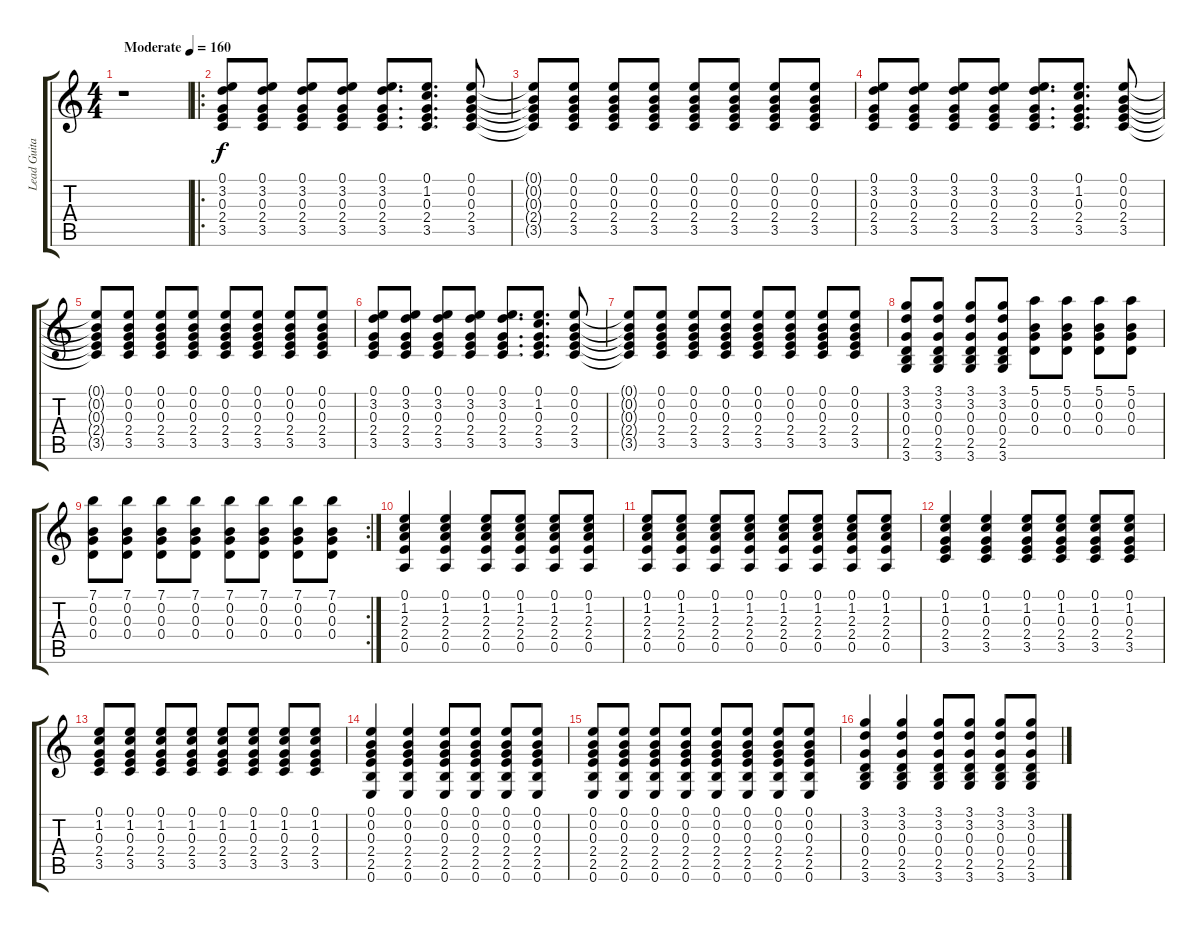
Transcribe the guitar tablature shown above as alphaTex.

\track ("Lead Guitar" "Lead Guita") {instrument acousticguitarsteel}
\staff {score tabs}
\tuning (E4 B3 G3 D3 A2 E2) {hide}
\ts (4 4)
\tempo (160 "Moderate")
\clef g2
\ks c
r.1{dy f instrument acousticguitarsteel} |
\ro
(0.1 3.2 0.3 2.4 3.5).8 (0.1 3.2 0.3 2.4 3.5).8 (0.1 3.2 0.3 2.4 3.5).8 (0.1 3.2 0.3 2.4 3.5).8 (0.1 3.2 0.3 2.4 3.5).8{d} (0.1 1.2 0.3 2.4 3.5).8{d} (0.1 0.2 0.3 2.4 3.5).8 |
(0.1{t} 0.2{t} 0.3{t} 2.4{t} 3.5{t}).8 (0.1 0.2 0.3 2.4 3.5).8 (0.1 0.2 0.3 2.4 3.5).8 (0.1 0.2 0.3 2.4 3.5).8 (0.1 0.2 0.3 2.4 3.5).8 (0.1 0.2 0.3 2.4 3.5).8 (0.1 0.2 0.3 2.4 3.5).8 (0.1 0.2 0.3 2.4 3.5).8 |
(0.1 3.2 0.3 2.4 3.5).8 (0.1 3.2 0.3 2.4 3.5).8 (0.1 3.2 0.3 2.4 3.5).8 (0.1 3.2 0.3 2.4 3.5).8 (0.1 3.2 0.3 2.4 3.5).8{d} (0.1 1.2 0.3 2.4 3.5).8{d} (0.1 0.2 0.3 2.4 3.5).8 |
(0.1{t} 0.2{t} 0.3{t} 2.4{t} 3.5{t}).8 (0.1 0.2 0.3 2.4 3.5).8 (0.1 0.2 0.3 2.4 3.5).8 (0.1 0.2 0.3 2.4 3.5).8 (0.1 0.2 0.3 2.4 3.5).8 (0.1 0.2 0.3 2.4 3.5).8 (0.1 0.2 0.3 2.4 3.5).8 (0.1 0.2 0.3 2.4 3.5).8 |
(0.1 3.2 0.3 2.4 3.5).8 (0.1 3.2 0.3 2.4 3.5).8 (0.1 3.2 0.3 2.4 3.5).8 (0.1 3.2 0.3 2.4 3.5).8 (0.1 3.2 0.3 2.4 3.5).8{d} (0.1 1.2 0.3 2.4 3.5).8{d} (0.1 0.2 0.3 2.4 3.5).8 |
(0.1{t} 0.2{t} 0.3{t} 2.4{t} 3.5{t}).8 (0.1 0.2 0.3 2.4 3.5).8 (0.1 0.2 0.3 2.4 3.5).8 (0.1 0.2 0.3 2.4 3.5).8 (0.1 0.2 0.3 2.4 3.5).8 (0.1 0.2 0.3 2.4 3.5).8 (0.1 0.2 0.3 2.4 3.5).8 (0.1 0.2 0.3 2.4 3.5).8 |
(3.1 3.2 0.3 0.4 2.5 3.6).8 (3.1 3.2 0.3 0.4 2.5 3.6).8 (3.1 3.2 0.3 0.4 2.5 3.6).8 (3.1 3.2 0.3 0.4 2.5 3.6).8 (5.1 0.2 0.3 0.4).8 (5.1 0.2 0.3 0.4).8 (5.1 0.2 0.3 0.4).8 (5.1 0.2 0.3 0.4).8 |
\rc 2
(7.1 0.2 0.3 0.4).8 (7.1 0.2 0.3 0.4).8 (7.1 0.2 0.3 0.4).8 (7.1 0.2 0.3 0.4).8 (7.1 0.2 0.3 0.4).8 (7.1 0.2 0.3 0.4).8 (7.1 0.2 0.3 0.4).8 (7.1 0.2 0.3 0.4).8 |
(0.1 1.2 2.3 2.4 0.5).4 (0.1 1.2 2.3 2.4 0.5).4 (0.1 1.2 2.3 2.4 0.5).8 (0.1 1.2 2.3 2.4 0.5).8 (0.1 1.2 2.3 2.4 0.5).8 (0.1 1.2 2.3 2.4 0.5).8 |
(0.1 1.2 2.3 2.4 0.5).8 (0.1 1.2 2.3 2.4 0.5).8 (0.1 1.2 2.3 2.4 0.5).8 (0.1 1.2 2.3 2.4 0.5).8 (0.1 1.2 2.3 2.4 0.5).8 (0.1 1.2 2.3 2.4 0.5).8 (0.1 1.2 2.3 2.4 0.5).8 (0.1 1.2 2.3 2.4 0.5).8 |
(0.1 1.2 0.3 2.4 3.5).4 (0.1 1.2 0.3 2.4 3.5).4 (0.1 1.2 0.3 2.4 3.5).8 (0.1 1.2 0.3 2.4 3.5).8 (0.1 1.2 0.3 2.4 3.5).8 (0.1 1.2 0.3 2.4 3.5).8 |
(0.1 1.2 0.3 2.4 3.5).8 (0.1 1.2 0.3 2.4 3.5).8 (0.1 1.2 0.3 2.4 3.5).8 (0.1 1.2 0.3 2.4 3.5).8 (0.1 1.2 0.3 2.4 3.5).8 (0.1 1.2 0.3 2.4 3.5).8 (0.1 1.2 0.3 2.4 3.5).8 (0.1 1.2 0.3 2.4 3.5).8 |
(0.1 0.2 0.3 2.4 2.5 0.6).4 (0.1 0.2 0.3 2.4 2.5 0.6).4 (0.1 0.2 0.3 2.4 2.5 0.6).8 (0.1 0.2 0.3 2.4 2.5 0.6).8 (0.1 0.2 0.3 2.4 2.5 0.6).8 (0.1 0.2 0.3 2.4 2.5 0.6).8 |
(0.1 0.2 0.3 2.4 2.5 0.6).8 (0.1 0.2 0.3 2.4 2.5 0.6).8 (0.1 0.2 0.3 2.4 2.5 0.6).8 (0.1 0.2 0.3 2.4 2.5 0.6).8 (0.1 0.2 0.3 2.4 2.5 0.6).8 (0.1 0.2 0.3 2.4 2.5 0.6).8 (0.1 0.2 0.3 2.4 2.5 0.6).8 (0.1 0.2 0.3 2.4 2.5 0.6).8 |
(3.1 3.2 0.3 0.4 2.5 3.6).4 (3.1 3.2 0.3 0.4 2.5 3.6).4 (3.1 3.2 0.3 0.4 2.5 3.6).8 (3.1 3.2 0.3 0.4 2.5 3.6).8 (3.1 3.2 0.3 0.4 2.5 3.6).8 (3.1 3.2 0.3 0.4 2.5 3.6).8
